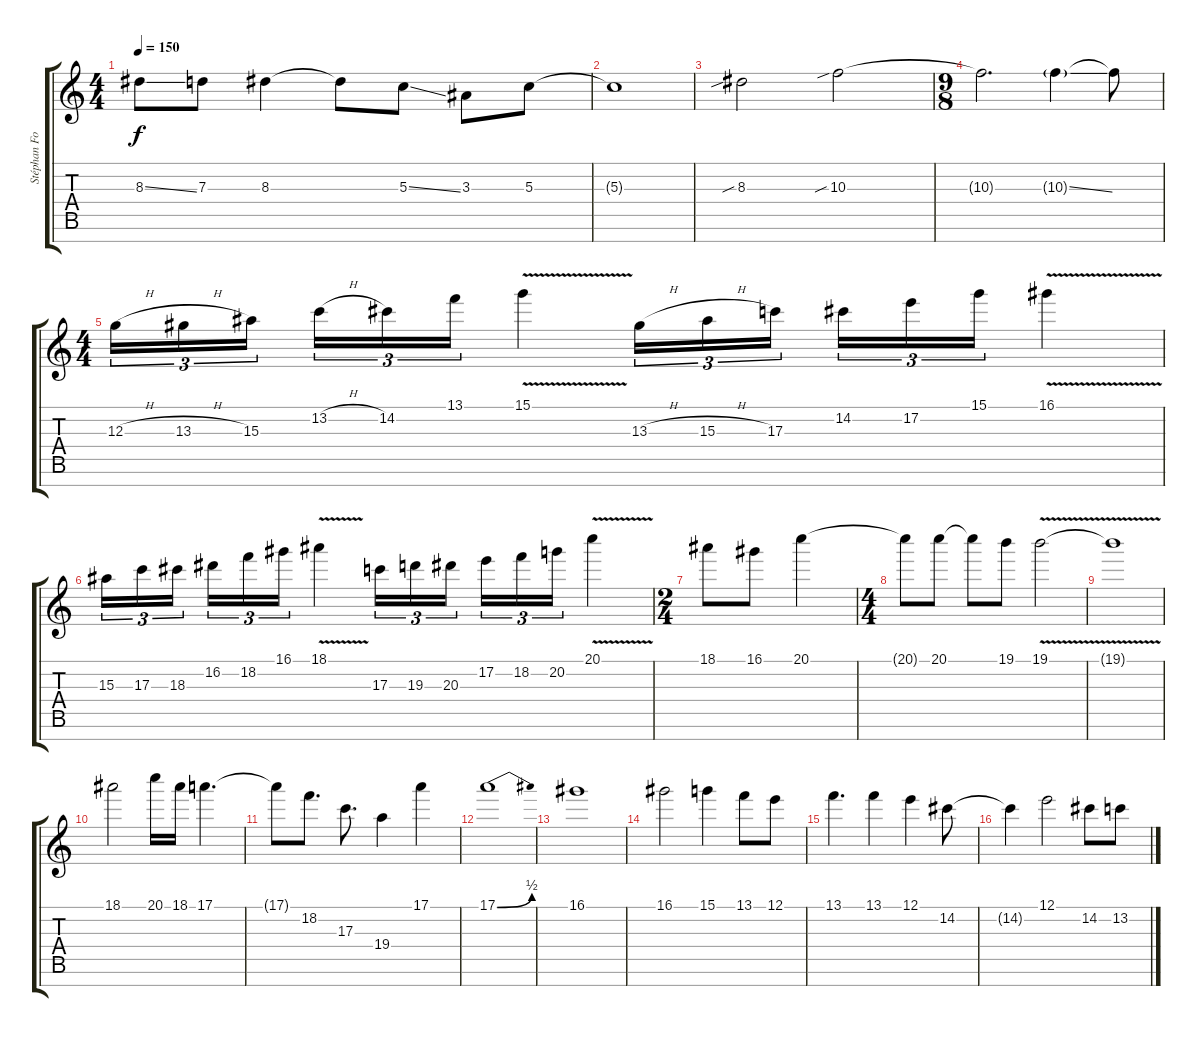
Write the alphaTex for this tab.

\track ("Stéphan Forté - Guitar 7 strings " "Stéphan Fo") {instrument distortionguitar}
\staff {score tabs}
\tuning (E4 B3 G3 D3 A2 E2 B1) {hide}
\ts (4 4)
\tempo 150
\clef g2
\ks c
8.3{ss}.8{dy f} 7.3.8 8.3.4 8.3{t}.8 5.3{ss}.8 3.3.8 5.3.8 |
5.3{t}.1 |
8.3{sib}.2 10.3{sib}.2 |
\ts (9 8)
10.3{t}.2{d} 10.3{ss g}.4 10.3{t}.8 |
\ts (4 4)
12.3{h}.16{tu (3 2)} 13.3{h}.16{tu (3 2)} 15.3.16{tu (3 2) beam splitsecondary} 13.2{h}.16{tu (3 2)} 14.2.16{tu (3 2)} 13.1.16{tu (3 2)} 15.1{v}.4 13.3{h}.16{tu (3 2)} 15.3{h}.16{tu (3 2)} 17.3.16{tu (3 2) beam splitsecondary} 14.2.16{tu (3 2)} 17.2.16{tu (3 2)} 15.1.16{tu (3 2)} 16.1{v}.4 |
15.3.16{tu (3 2)} 17.3.16{tu (3 2)} 18.3.16{tu (3 2) beam splitsecondary} 16.2.16{tu (3 2)} 18.2.16{tu (3 2)} 16.1.16{tu (3 2)} 18.1{v}.4 17.3.16{tu (3 2)} 19.3.16{tu (3 2)} 20.3.16{tu (3 2) beam splitsecondary} 17.2.16{tu (3 2)} 18.2.16{tu (3 2)} 20.2.16{tu (3 2)} 20.1{v}.4 |
\ts (2 4)
18.1.8 16.1.8 20.1.4 |
\ts (4 4)
20.1{t}.8 20.1.8 20.1{t}.8 19.1.8 19.1{v}.2 |
19.1{t}.1 |
18.1.2 20.1.16 18.1.16 17.1.4{d} |
17.1{t}.8 18.2.8{d} 17.3.8{d} 19.4.4 17.1.4 |
17.1{be (bend 0 0 60 2)}.1 |
16.1.1 |
16.1.2 15.1.4 13.1.8 12.1.8 |
13.1.4{d} 13.1.4 12.1.4 14.2.8 |
14.2{t}.4 12.1.2 14.2.8 13.2.8
